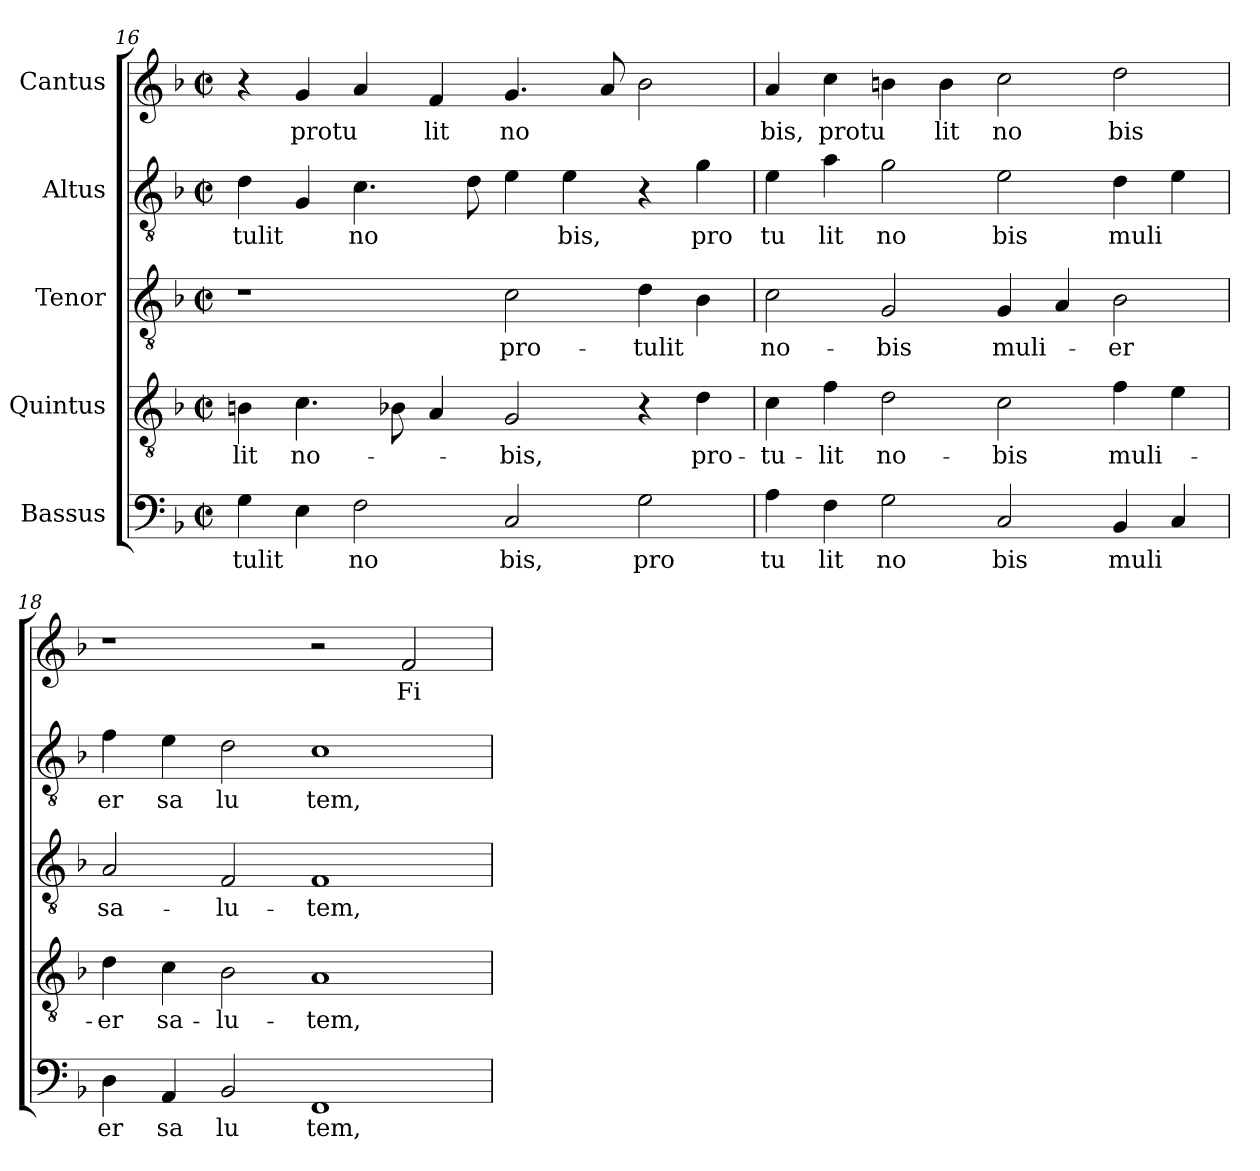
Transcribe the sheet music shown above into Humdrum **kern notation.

**kern	**text	**kern	**text	**kern	**text	**kern	**text	**kern	**text
*part5	*part5	*part4	*part4	*part3	*part3	*part2	*part2	*part1	*part1
*staff5	*staff5	*staff4	*staff4	*staff3	*staff3	*staff2	*staff2	*staff1	*staff1
*I"Bassus	*	*I"Quintus	*	*I"Tenor	*	*I"Altus	*	*I"Cantus	*
*clefF4	*	*clefGv2	*	*clefGv2	*	*clefGv2	*	*clefG2	*
*k[b-]	*	*k[b-]	*	*k[b-]	*	*k[b-]	*	*k[b-]	*
*F:	*	*F:	*	*F:	*	*F:	*	*F:	*
*M2/2	*	*M2/2	*	*M2/2	*	*M2/2	*	*M2/2	*
*met(c|)	*	*met(c|)	*	*met(c|)	*	*met(c|)	*	*met(c|)	*
=16	=16	=16	=16	=16	=16	=16	=16	=16	=16
!	!LO:LY:b	!	!LO:LY:b:cj	!	!	!	!LO:LY:b	!	!
4G\	tulit	4Bn\	-lit	1r	.	4d\	tulit	4r	.
!	!	!	!LO:LY:b:cj	!	!	!	!	!	!LO:LY:b:cj
4E\	.	4.c\	no-	.	.	4G/	.	4g/	protu
!	!LO:LY:b:cj	!	!	!	!	!	!LO:LY:b:cj	!	!
2F\	no	.	.	.	.	4.c\	no	4a/	.
.	.	8B-X\	.	.	.	.	.	.	.
!	!	!	!	!	!	!	!	!	!LO:LY:b:cj
.	.	4A/	.	.	.	.	.	4f/	lit
.	.	.	.	.	.	8d\	.	.	.
!	!LO:LY:b:cj	!	!LO:LY:b:cj	!	!LO:LY:b:cj	!	!	!	!LO:LY:b:cj
2C/	bis,	2G/	-bis,	2c\	pro-	4e\	.	4.g/	no
!	!	!	!	!	!	!	!LO:LY:b:cj	!	!
.	.	.	.	.	.	4e\	bis,	.	.
.	.	.	.	.	.	.	.	8a/	.
!	!LO:LY:b:cj	!	!	!	!LO:LY:b	!	!	!	!
2G\	pro	4r	.	4d\	-tulit	4r	.	2b-\	.
!	!	!	!LO:LY:b:cj	!	!	!	!LO:LY:b:cj	!	!
.	.	4d\	pro-	4B-\	.	4g\	pro	.	.
=17	=17	=17	=17	=17	=17	=17	=17	=17	=17
!	!LO:LY:b:cj	!	!LO:LY:b:cj	!	!LO:LY:b:cj	!	!LO:LY:b:cj	!	!LO:LY:b:cj
4A\	tu	4c\	-tu-	2c\	no-	4e\	tu	4a/	bis,
!	!LO:LY:b:cj	!	!LO:LY:b:cj	!	!	!	!LO:LY:b:cj	!	!LO:LY:b:cj
4F\	lit	4f\	-lit	.	.	4a\	lit	4cc\	protu
!	!LO:LY:b:cj	!	!LO:LY:b:cj	!	!LO:LY:b:cj	!	!LO:LY:b:cj	!	!
2G\	no	2d\	no-	2G/	-bis	2g\	no	4bn\	.
!	!	!	!	!	!	!	!	!	!LO:LY:b:cj
.	.	.	.	.	.	.	.	4b\	lit
!	!LO:LY:b:cj	!	!LO:LY:b:cj	!	!LO:LY:b:cj	!	!LO:LY:b:cj	!	!LO:LY:b:cj
2C/	bis	2c\	-bis	4G/	muli-	2e\	bis	2cc\	no
.	.	.	.	4A/	.	.	.	.	.
!	!LO:LY:b:cj	!	!LO:LY:b:cj	!	!LO:LY:b:cj	!	!LO:LY:b:cj	!	!LO:LY:b:cj
4BB-/	muli	4f\	muli-	2B-\	-er	4d\	muli	2dd\	bis
4C/	.	4e\	.	.	.	4e\	.	.	.
=18	=18	=18	=18	=18	=18	=18	=18	=18	=18
!	!LO:LY:b:cj	!	!LO:LY:b:cj	!	!LO:LY:b:cj	!	!LO:LY:b:cj	!	!
4D\	er	4d\	-er	2A/	sa-	4f\	er	1r	.
!	!LO:LY:b:cj	!	!LO:LY:b:cj	!	!	!	!LO:LY:b:cj	!	!
4AA/	sa	4c\	sa-	.	.	4e\	sa	.	.
!	!LO:LY:b:cj	!	!LO:LY:b:cj	!	!LO:LY:b:cj	!	!LO:LY:b:cj	!	!
2BB-/	lu	2B-\	-lu-	2F/	-lu-	2d\	lu	.	.
!	!LO:LY:b:cj	!	!LO:LY:b:cj	!	!LO:LY:b:cj	!	!LO:LY:b:cj	!	!
1FF	tem,	1A	-tem,	1F	-tem,	1c	tem,	2r	.
!	!	!	!	!	!	!	!	!	!LO:LY:b:cj
.	.	.	.	.	.	.	.	2f/	Fi
=	=	=	=	=	=	=	=	=	=
*-	*-	*-	*-	*-	*-	*-	*-	*-	*-
